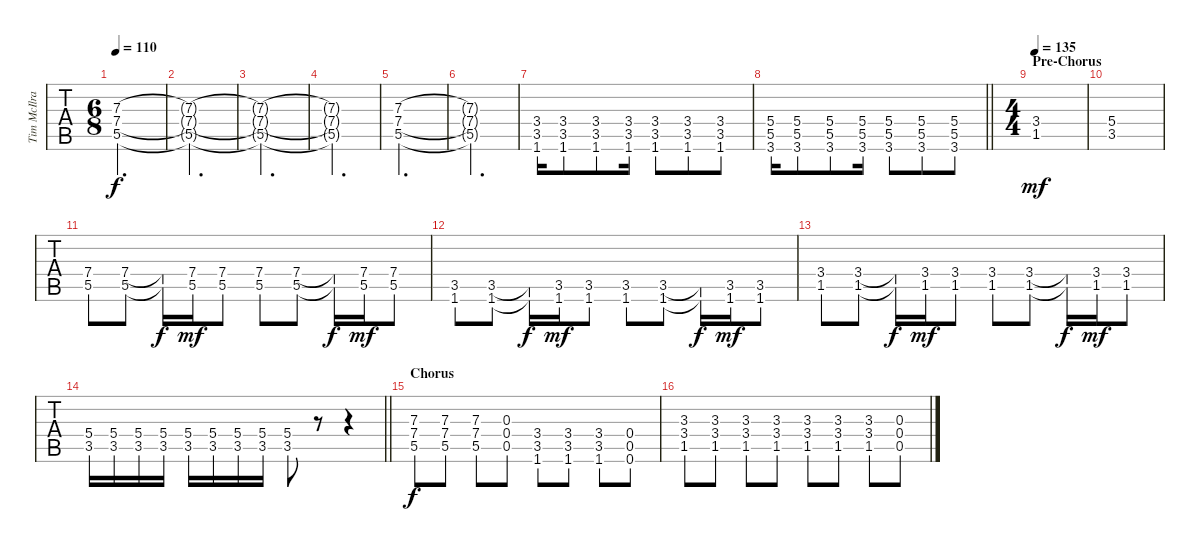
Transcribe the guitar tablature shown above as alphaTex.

\track ("Tim McIlrath - Guitar One" "Tim McIlra") {instrument distortionguitar}
\staff {tabs}
\tuning (Eb4 Bb3 Gb3 Db3 Ab2 Eb2) {hide}
\ts (6 8)
\tempo 110
\clef g2
\ks c
(7.3 7.4 5.5).2{d dy f} |
(7.3{t} 7.4{t} 5.5{t}).2{d} |
(7.3{t} 7.4{t} 5.5{t}).2{d} |
(7.3{t} 7.4{t} 5.5{t}).2{d} |
(7.3 7.4 5.5).2{d} |
(7.3{t} 7.4{t} 5.5{t}).2{d} |
(3.4 3.5 1.6).16 (3.4 3.5 1.6).8 (3.4 3.5 1.6).8 (3.4 3.5 1.6).16 (3.4 3.5 1.6).8 (3.4 3.5 1.6).8 (3.4 3.5 1.6).8 |
\barLineRight lightlight
(5.4 5.5 3.6).16 (5.4 5.5 3.6).8 (5.4 5.5 3.6).8 (5.4 5.5 3.6).16 (5.4 5.5 3.6).8 (5.4 5.5 3.6).8 (5.4 5.5 3.6).8 |
\ts (4 4)
\section ("" "Pre-Chorus")
\tempo 135
(3.4 1.5).1{dy mf} |
(5.4 3.5).1 |
(7.4 5.5).8 (7.4 5.5).8 (7.4{t} 5.5{t}).16{dy f} (7.4 5.5).16{dy mf} (7.4 5.5).8 (7.4 5.5).8 (7.4 5.5).8 (7.4{t} 5.5{t}).16{dy f} (7.4 5.5).16{dy mf} (7.4 5.5).8 |
(3.5 1.6).8 (3.5 1.6).8 (3.5{t} 1.6{t}).16{dy f} (3.5 1.6).16{dy mf} (3.5 1.6).8 (3.5 1.6).8 (3.5 1.6).8 (3.5{t} 1.6{t}).16{dy f} (3.5 1.6).16{dy mf} (3.5 1.6).8 |
(3.4 1.5).8 (3.4 1.5).8 (3.4{t} 1.5{t}).16{dy f} (3.4 1.5).16{dy mf} (3.4 1.5).8 (3.4 1.5).8 (3.4 1.5).8 (3.4{t} 1.5{t}).16{dy f} (3.4 1.5).16{dy mf} (3.4 1.5).8 |
\barLineRight lightlight
(5.4 3.5).16 (5.4 3.5).16 (5.4 3.5).16 (5.4 3.5).16 (5.4 3.5).16 (5.4 3.5).16 (5.4 3.5).16 (5.4 3.5).16 (5.4 3.5).8 r.8 r.4 |
\section ("" "Chorus")
(7.3 7.4 5.5).8{dy f} (7.3 7.4 5.5).8 (7.3 7.4 5.5).8 (0.3 0.4 0.5).8 (3.4 3.5 1.6).8 (3.4 3.5 1.6).8 (3.4 3.5 1.6).8 (0.4 0.5 0.6).8 |
(3.3 3.4 1.5).8 (3.3 3.4 1.5).8 (3.3 3.4 1.5).8 (3.3 3.4 1.5).8 (3.3 3.4 1.5).8 (3.3 3.4 1.5).8 (3.3 3.4 1.5).8 (0.3 0.4 0.5).8
